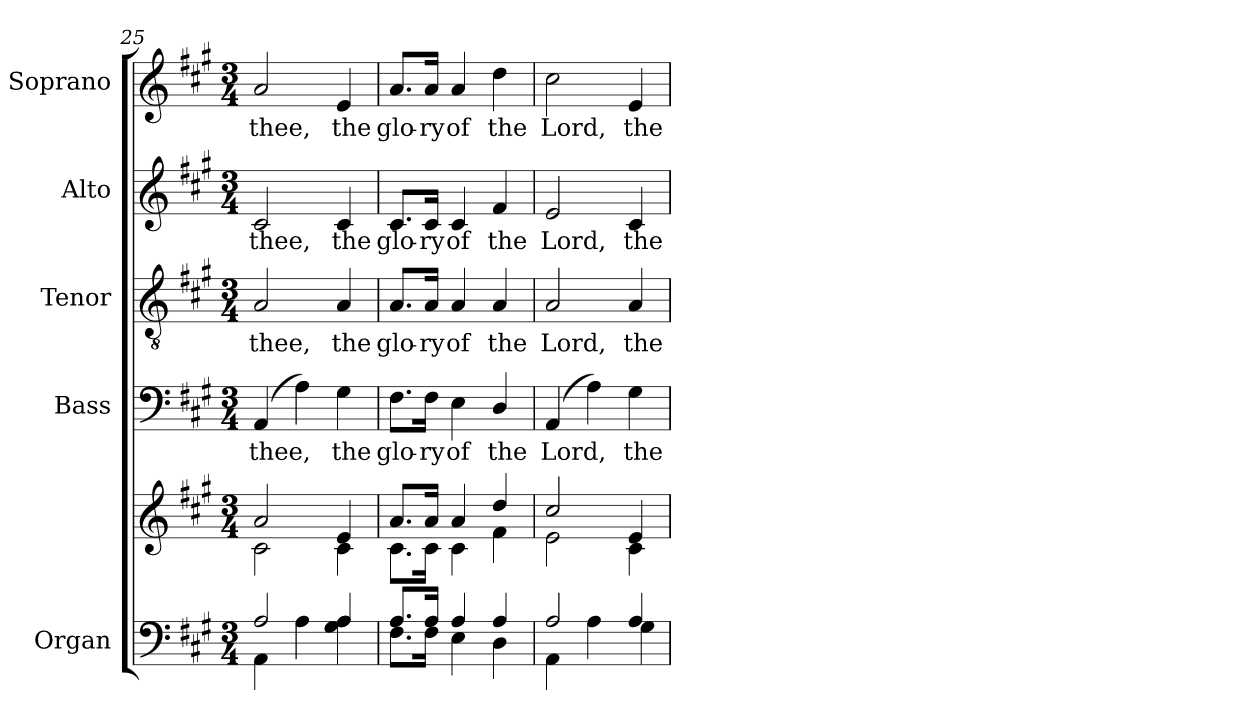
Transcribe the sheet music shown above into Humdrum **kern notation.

**kern	**kern	**kern	**text	**kern	**text	**kern	**text	**kern	**text
*part5	*part5	*part4	*part4	*part3	*part3	*part2	*part2	*part1	*part1
*staff6	*staff5	*staff4	*staff4	*staff3	*staff3	*staff2	*staff2	*staff1	*staff1
*I"Organ	*	*I"Bass	*	*I"Tenor	*	*I"Alto	*	*I"Soprano	*
*	*	*I'B	*	*I'T	*	*I'A	*	*I'S	*
*clefF4	*clefG2	*clefF4	*	*clefGv2	*	*clefG2	*	*clefG2	*
*k[f#c#g#]	*k[f#c#g#]	*k[f#c#g#]	*	*k[f#c#g#]	*	*k[f#c#g#]	*	*k[f#c#g#]	*
*A:	*A:	*A:	*	*A:	*	*A:	*	*A:	*
*M3/4	*M3/4	*M3/4	*	*M3/4	*	*M3/4	*	*M3/4	*
=25	=25	=25	=25	=25	=25	=25	=25	=25	=25
*^	*^	*	*	*	*	*	*	*	*
!	!	!	!	!	!LO:LY:b	!	!LO:LY:b	!	!LO:LY:b	!	!LO:LY:b
2A/	4AA\	2a	2c#	(4AA	thee,	2A	thee,	2c#	thee,	2a	thee,
.	4A	.	.	4A)	.	.	.	.	.	.	.
!	!	!	!	!	!LO:LY:b	!	!LO:LY:b	!	!LO:LY:b	!	!LO:LY:b
4A	4G# 4A	4e	4c#	4G#	the	4A	the	4c#	the	4e	the
=26	=26	=26	=26	=26	=26	=26	=26	=26	=26	=26	=26
!	!	!	!	!	!LO:LY:b	!	!LO:LY:b	!	!LO:LY:b	!	!LO:LY:b
8.AL	8.F#L	8.aL	8.c#L	8.F#\L	glo-	8.A/L	glo-	8.c#/L	glo-	8.a/L	glo-
!	!	!	!	!	!LO:LY:b	!	!LO:LY:b	!	!LO:LY:b	!	!LO:LY:b
16AJ	16F#J	16aJ	16c#J	16F#\Jk	-ry	16A/Jk	-ry	16c#/Jk	-ry	16a/Jk	-ry
!	!	!	!	!	!LO:LY:b	!	!LO:LY:b	!	!LO:LY:b	!	!LO:LY:b
4A	4E	4a	4c#	4E	of	4A	of	4c#	of	4a	of
!	!	!	!	!	!LO:LY:b	!	!LO:LY:b	!	!LO:LY:b	!	!LO:LY:b
4A	4D	4dd	4f#\	4D/	the	4A	the	4f#	the	4dd	the
=27	=27	=27	=27	=27	=27	=27	=27	=27	=27	=27	=27
!	!	!	!	!	!LO:LY:b	!	!LO:LY:b	!	!LO:LY:b	!	!LO:LY:b
2A/	4AA\	2cc#/	2e	(4AA	Lord,	2A	Lord,	2e	Lord,	2cc#	Lord,
.	4A	.	.	4A)	.	.	.	.	.	.	.
!	!	!	!	!	!LO:LY:b	!	!LO:LY:b	!	!LO:LY:b	!	!LO:LY:b
4A	4G#	4e	4c#	4G#	the	4A	the	4c#	the	4e	the
*v	*v	*	*	*	*	*	*	*	*	*	*
*	*v	*v	*	*	*	*	*	*	*	*
=	=	=	=	=	=	=	=	=	=
*-	*-	*-	*-	*-	*-	*-	*-	*-	*-
